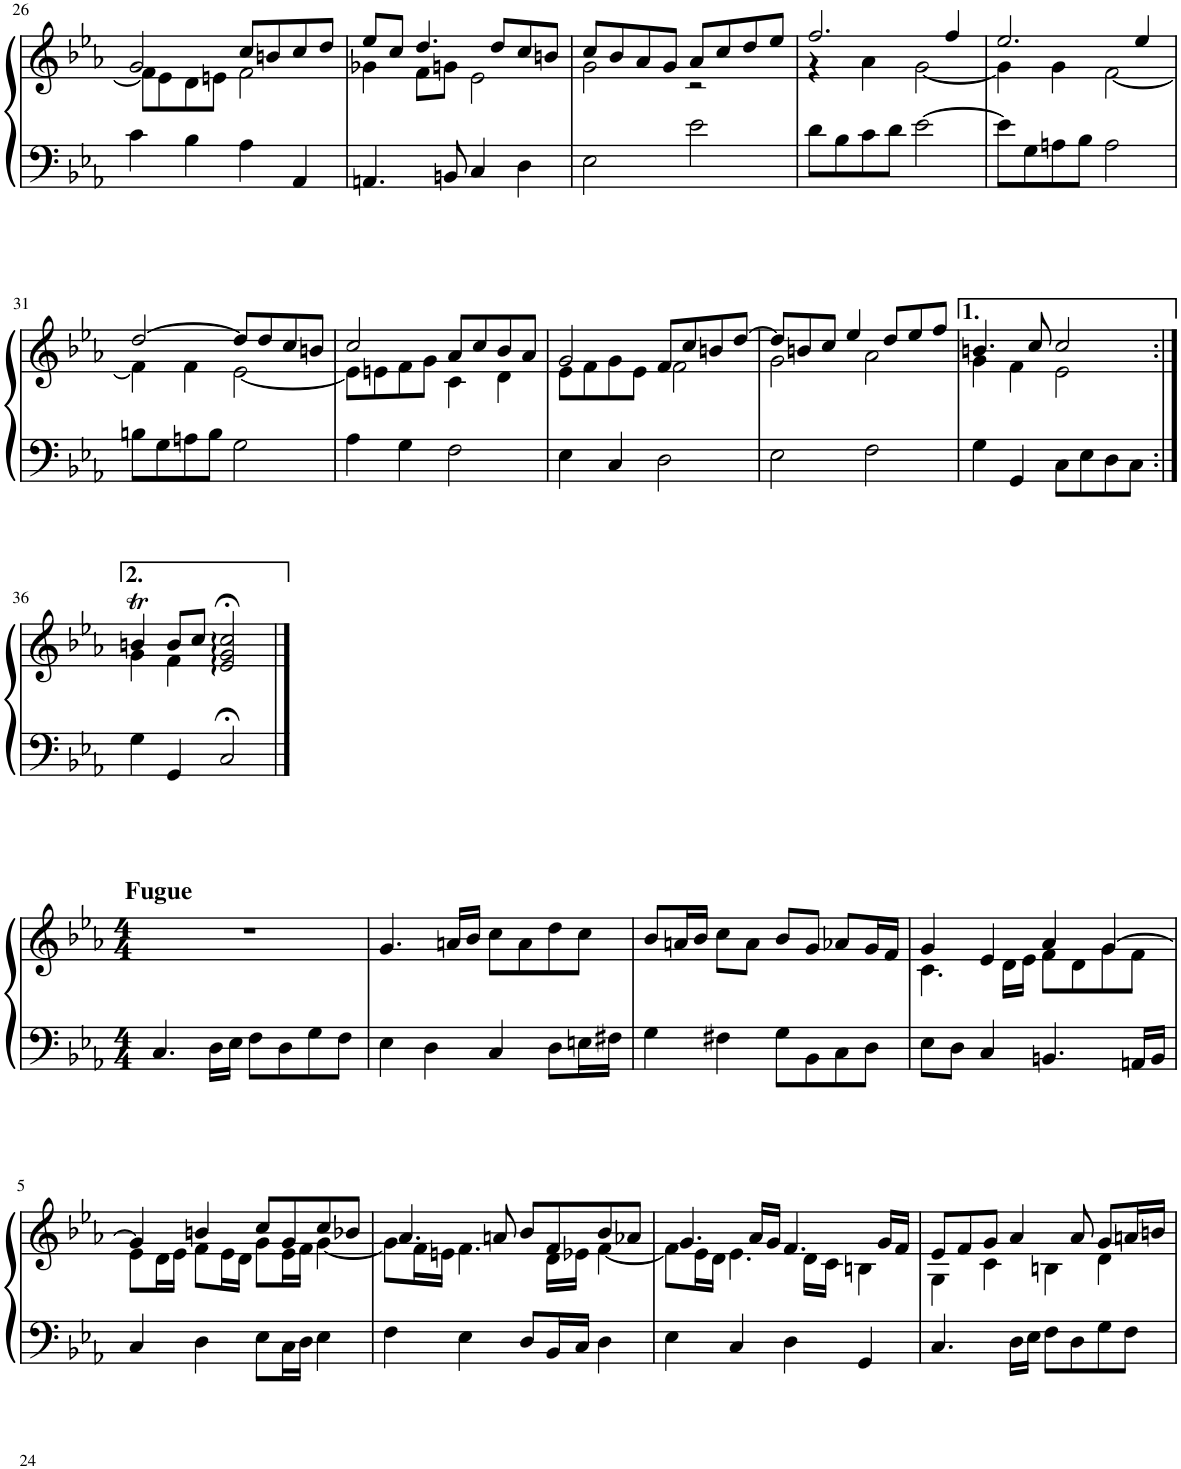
**kern	**kern
*part1	*part1
*staff2	*staff1
*I"Harpsichord	*
*I'Hch.	*
!!LO:PB:g=z
*clefF4	*clefG2
*k[b-e-a-]	*k[b-e-a-]
*M4/4	*M4/4
=26	=26
*	*^
4c\	2g/	8f\L]
.	.	8e-\
4B-\	.	8d\
.	.	8en\J
4A-\	8cc/L	2f\
.	8bn/	.
4AA-/	8cc/	.
.	8dd/J	.
=27	=27	=27
4.AAn/	8ee-/L	4g-X\
.	8cc/J	.
.	4.dd/	8f\L
8BBn/	.	8gn\J
4C/	.	2e-\
.	8dd/L	.
4D\	8cc/	.
.	8bn/J	.
=28	=28	=28
2E-\	8cc/L	2g\
.	8b-/	.
.	8a-/	.
.	8g/J	.
2e-\	8a-/L	2r
.	8cc/	.
.	8dd/	.
.	8ee-/J	.
=29	=29	=29
8d\L	2.ff/	4r
8B-\	.	.
8c\	.	4a-\
8d\J	.	.
[2e-\	.	[2g\
.	4ff/	.
=30	=30	=30
8e-\L]	2.ee-/	4g\]
8G\	.	.
8An\	.	4g\
8B-\J	.	.
2A\	.	[2f\
.	4ee-/	.
!!LO:LB:g=z	!!
=31	=31	=31
8Bn\L	[2dd/	4f\]
8G\	.	.
8An\	.	4f\
8B\J	.	.
2G\	8dd/L]	[2e-\
.	8dd/	.
.	8cc/	.
.	8bn/J	.
=32	=32	=32
4A-\	2cc/	8e-\L]
.	.	8en\
4G\	.	8f\
.	.	8g\J
2F\	8a-/L	4c\
.	8cc/	.
.	8b-/	4d\
.	8a-/J	.
=33	=33	=33
4E-\	2g/	8e-\L
.	.	8f\
4C/	.	8g\
.	.	8e-\J
2D\	8f/L	2f\
.	8cc/	.
.	8bn/	.
.	[8dd/J	.
=34	=34	=34
2E-\	8dd/L]	2g\
.	8bn/	.
.	8cc/J	.
.	4ee-/	.
2F\	.	2a-\
.	8dd/L	.
.	8ee-/	.
.	8ff/J	.
=35	=35	=35
4G\	4.bn/	4g\
4GG/	.	4f\
.	8cc/	.
8C\L	2cc/	2e-\
8E-\	.	.
8D\	.	.
8C\J	.	.
!!LO:LB:g=z	!!
=36:|!	=36:|!	=36:|!
4G\	4bnt/	4g\
4GG/	8b/L	4f\
.	8cc/J	.
2C;</	2e-/;< 2g/;< 2cc/;<	2ryy
*	*v	*v
!!LO:LB:g=z
==1	==1
*M4/4	*M4/4
*	*^
!	!LO:TX:a:B:t=Fugue	!
*	*v	*v
4.C/	1r
16D\LL	.
16E-\JJ	.
8F\L	.
8D\	.
8G\	.
8F\J	.
=2	=2
4E-\	4.g/
4D\	.
.	16an/LL
.	16b-/JJ
4C/	8cc\L
.	8a\
8D\L	8dd\
16En\L	8cc\J
16F#X\JJ	.
=3	=3
4G\	8b-/L
.	16an/L
.	16b-/JJ
4F#X\	8cc\L
.	8a\J
8G\L	8b-/L
8BB-\	8g/J
8C\	8a-X/L
8D\J	16g/L
.	16f/JJ
=4	=4
*	*^
8E-\L	4g/	4.c\
8D\J	.	.
4C/	4e-/	.
.	.	16d\LL
.	.	16e-\JJ
4.BBn/	4a-/	8f\L
.	.	8d\
.	[4g/	8g\
16AAn/LL	.	8f\J
16BB/JJ	.	.
!!LO:LB:g=z	!!
=5	=5	=5
4C/	4g/]	8e-\L
.	.	16d\L
.	.	16e-\JJ
4D\	4bn/	8f\L
.	.	16e-\L
.	.	16d\JJ
8E-\L	8cc/L	8g\L
16C\L	8g/	16e-\L
16D\JJ	.	16f\JJ
4E-\	8cc/	[4g\
.	8b-X/J	.
=6	=6	=6
4F\	4.a-/	8g\L]
.	.	16f\L
.	.	16en\JJ
4E-\	.	4.f\
.	8an/	.
8D/L	8b-/L	.
16BB-/L	8f/	16d\LL
16C/JJ	.	16e-X\JJ
4D\	8b-/	[4f\
.	8a-X/J	.
=7	=7	=7
4E-\	4.g/	8f\L]
.	.	16e-\L
.	.	16d\JJ
4C/	.	4.e-\
.	16a-/LL	.
.	16g/JJ	.
4D\	4.f/	.
.	.	16d\LL
.	.	16c\JJ
4GG/	.	4Bn\
.	16g/LL	.
.	16f/JJ	.
=8	=8	=8
4.C/	8e-/L	4G\
.	8f/	.
.	8g/J	4c\
16D\LL	4a-/	.
16E-\JJ	.	.
8F\L	.	4Bn\
8D\	8a-/	.
8G\	8g/L	4d\
8F\J	16an/L	.
.	16bn/JJ	.
*	*v	*v
=	=
*-	*-
